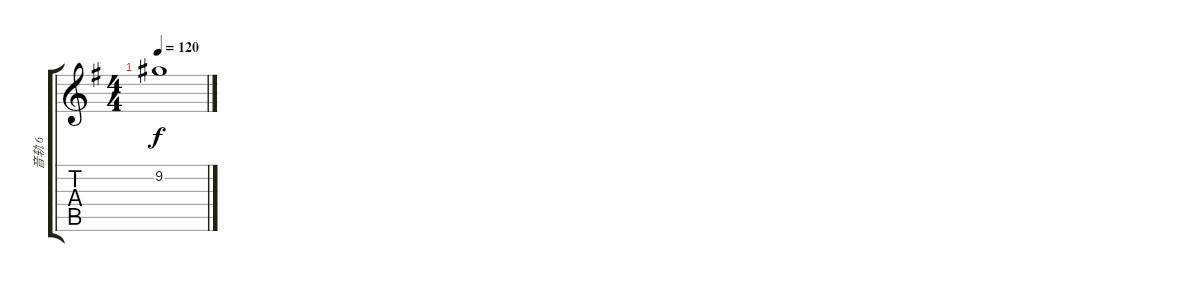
\track ("音轨 6" "音轨 6") {instrument acousticguitarsteel}
\staff {score tabs}
\tuning (E4 B3 G3 D3 A2 E2) {hide}
\ts (4 4)
\tempo 120
\clef g2
\ks g
9.2.1{dy f}
